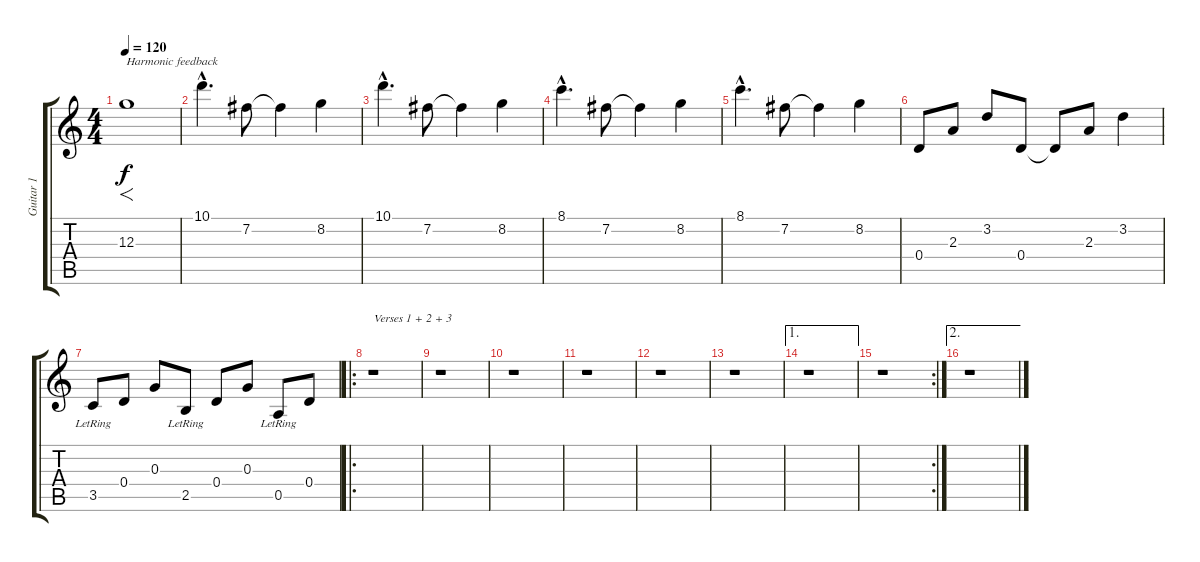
\track ("Guitar 1" "Guitar 1") {instrument distortionguitar}
\staff {score tabs}
\tuning (E4 B3 G3 D3 A2 E2) {hide}
\ts (4 4)
\tempo 120
\clef g2
\ks c
12.3.1{f txt "Harmonic feedback" dy f instrument distortionguitar} |
10.1{hac}.4{d} 7.2.8 7.2{t}.4 8.2.4 |
10.1{hac}.4{d} 7.2.8 7.2{t}.4 8.2.4 |
8.1{hac}.4{d} 7.2.8 7.2{t}.4 8.2.4 |
8.1{hac}.4{d} 7.2.8 7.2{t}.4 8.2.4 |
0.4.8 2.3.8 3.2.8 0.4.8 0.4{t}.8 2.3.8 3.2.4 |
3.5{lr}.8 0.4.8 0.3.8 2.5{lr}.8 0.4.8 0.3.8 0.5{lr}.8 0.4.8 |
\ro
r.1{txt "Verses 1 + 2 + 3"} |
r.1 |
r.1 |
r.1 |
r.1 |
r.1 |
\ae 1
r.1 |
\rc 2
r.1 |
\ae 2
r.1
